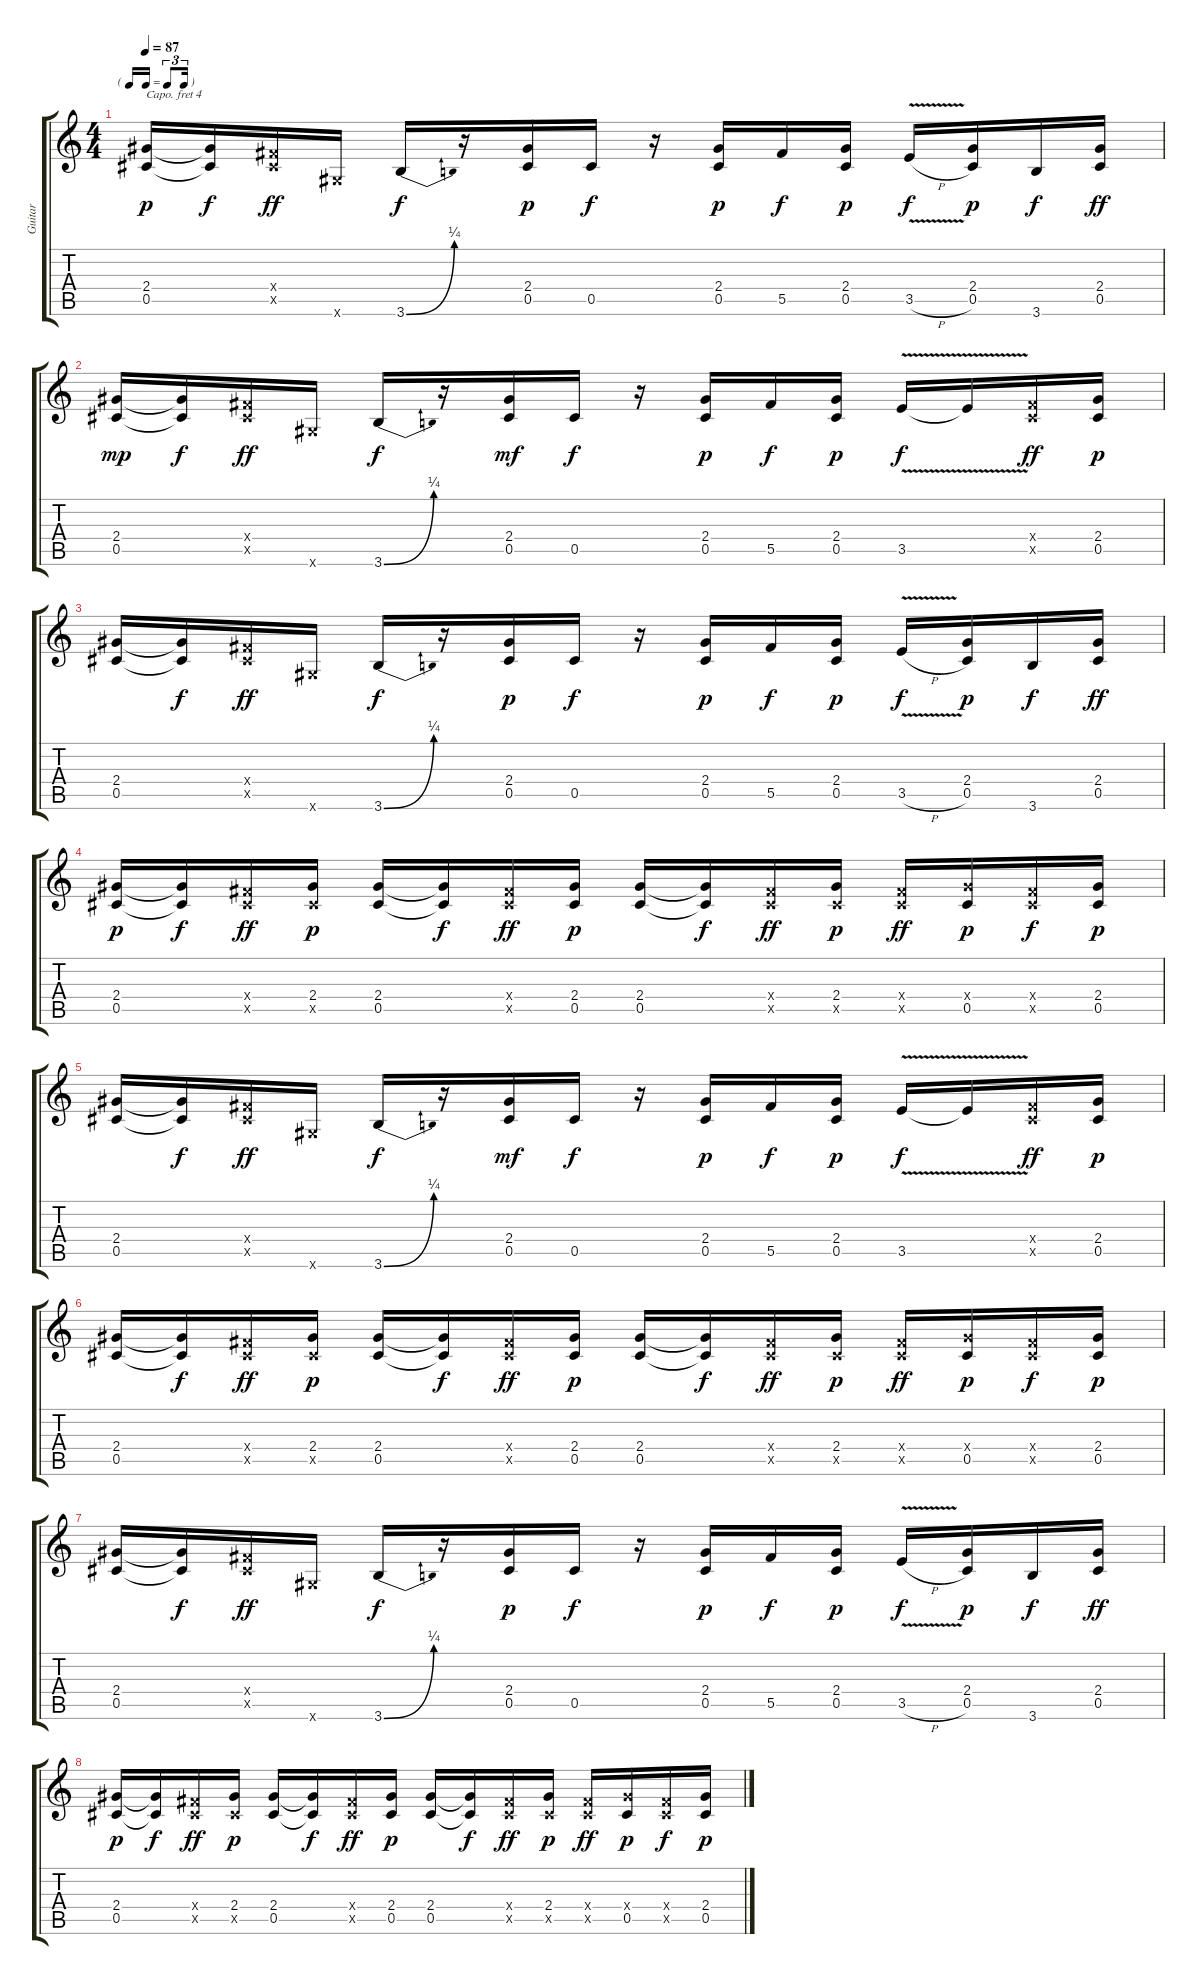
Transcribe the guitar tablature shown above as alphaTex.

\track ("Guitar" "Guitar") {instrument overdrivenguitar}
\staff {score tabs}
\capo 4
\tuning (E4 B3 G3 D3 A2 E2) {hide}
\ts (4 4)
\tf triplet16th
\tempo 87
\clef g2
\ks c
(2.4 0.5).16{dy p} (2.4{t} 0.5{t}).16{dy f} (0.4{x} 0.5{x}).16{dy ff} 0.6{x}.16 3.6{be (bend 0 0 60 1)}.16{dy f} r.16 (2.4 0.5).16{dy p} 0.5.16{dy f} r.16 (2.4 0.5).16{dy p} 5.5.16{dy f} (2.4 0.5).16{dy p} 3.5{v h}.16{dy f} (2.4 0.5).16{dy p} 3.6.16{dy f} (2.4 0.5).16{dy ff} |
(2.4 0.5).16{dy mp} (2.4{t} 0.5{t}).16{dy f} (0.4{x} 0.5{x}).16{dy ff} 0.6{x}.16 3.6{be (bend 0 0 60 1)}.16{dy f} r.16 (2.4 0.5).16{dy mf} 0.5.16{dy f} r.16 (2.4 0.5).16{dy p} 5.5.16{dy f} (2.4 0.5).16{dy p} 3.5{v}.16{dy f} 3.5{t}.16 (0.4{x} 0.5{x}).16{dy ff} (2.4 0.5).16{dy p} |
(2.4 0.5).16 (2.4{t} 0.5{t}).16{dy f} (0.4{x} 0.5{x}).16{dy ff} 0.6{x}.16 3.6{be (bend 0 0 60 1)}.16{dy f} r.16 (2.4 0.5).16{dy p} 0.5.16{dy f} r.16 (2.4 0.5).16{dy p} 5.5.16{dy f} (2.4 0.5).16{dy p} 3.5{v h}.16{dy f} (2.4 0.5).16{dy p} 3.6.16{dy f} (2.4 0.5).16{dy ff} |
(2.4 0.5).16{dy p} (2.4{t} 0.5{t}).16{dy f} (0.4{x} 0.5{x}).16{dy ff} (2.4 0.5{x}).16{dy p} (2.4 0.5).16 (2.4{t} 0.5{t}).16{dy f} (0.4{x} 0.5{x}).16{dy ff} (2.4 0.5).16{dy p} (2.4 0.5).16 (2.4{t} 0.5{t}).16{dy f} (0.4{x} 0.5{x}).16{dy ff} (2.4 0.5{x}).16{dy p} (0.4{x} 0.5{x}).16{dy ff} (2.4{x} 0.5).16{dy p} (0.4{x} 0.5{x}).16{dy f} (2.4 0.5).16{dy p} |
(2.4 0.5).16 (2.4{t} 0.5{t}).16{dy f} (0.4{x} 0.5{x}).16{dy ff} 0.6{x}.16 3.6{be (bend 0 0 60 1)}.16{dy f} r.16 (2.4 0.5).16{dy mf} 0.5.16{dy f} r.16 (2.4 0.5).16{dy p} 5.5.16{dy f} (2.4 0.5).16{dy p} 3.5{v}.16{dy f} 3.5{t}.16 (0.4{x} 0.5{x}).16{dy ff} (2.4 0.5).16{dy p} |
(2.4 0.5).16 (2.4{t} 0.5{t}).16{dy f} (0.4{x} 0.5{x}).16{dy ff} (2.4 0.5{x}).16{dy p} (2.4 0.5).16 (2.4{t} 0.5{t}).16{dy f} (0.4{x} 0.5{x}).16{dy ff} (2.4 0.5).16{dy p} (2.4 0.5).16 (2.4{t} 0.5{t}).16{dy f} (0.4{x} 0.5{x}).16{dy ff} (2.4 0.5{x}).16{dy p} (0.4{x} 0.5{x}).16{dy ff} (2.4{x} 0.5).16{dy p} (0.4{x} 0.5{x}).16{dy f} (2.4 0.5).16{dy p} |
(2.4 0.5).16 (2.4{t} 0.5{t}).16{dy f} (0.4{x} 0.5{x}).16{dy ff} 0.6{x}.16 3.6{be (bend 0 0 60 1)}.16{dy f} r.16 (2.4 0.5).16{dy p} 0.5.16{dy f} r.16 (2.4 0.5).16{dy p} 5.5.16{dy f} (2.4 0.5).16{dy p} 3.5{v h}.16{dy f} (2.4 0.5).16{dy p} 3.6.16{dy f} (2.4 0.5).16{dy ff} |
(2.4 0.5).16{dy p} (2.4{t} 0.5{t}).16{dy f} (0.4{x} 0.5{x}).16{dy ff} (2.4 0.5{x}).16{dy p} (2.4 0.5).16 (2.4{t} 0.5{t}).16{dy f} (0.4{x} 0.5{x}).16{dy ff} (2.4 0.5).16{dy p} (2.4 0.5).16 (2.4{t} 0.5{t}).16{dy f} (0.4{x} 0.5{x}).16{dy ff} (2.4 0.5{x}).16{dy p} (0.4{x} 0.5{x}).16{dy ff} (2.4{x} 0.5).16{dy p} (0.4{x} 0.5{x}).16{dy f} (2.4 0.5).16{dy p}
